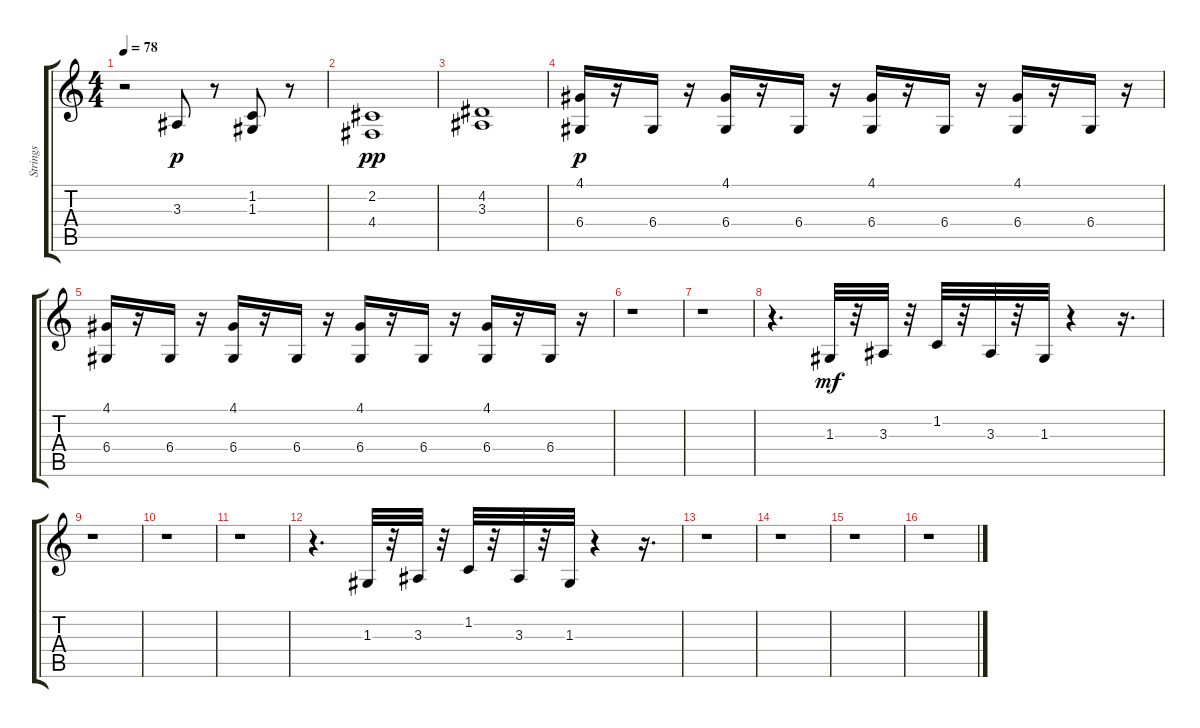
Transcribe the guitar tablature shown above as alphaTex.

\track ("Strings" "Strings") {instrument synthstrings2}
\staff {score tabs}
\tuning (E4 B3 G3 D3 A2 E2) {hide}
\ts (4 4)
\tempo 78
\clef g2
\ks c
r.2{dy pp} 3.3.8{dy p} r.8 (1.2 1.3).8 r.8 |
(2.2 4.4).1{dy pp} |
(4.2 3.3).1 |
(4.1 6.4).16{dy p} r.16 6.4.16 r.16 (4.1 6.4).16 r.16 6.4.16 r.16 (4.1 6.4).16 r.16 6.4.16 r.16 (4.1 6.4).16 r.16 6.4.16 r.16 |
(4.1 6.4).16 r.16 6.4.16 r.16 (4.1 6.4).16 r.16 6.4.16 r.16 (4.1 6.4).16 r.16 6.4.16 r.16 (4.1 6.4).16 r.16 6.4.16 r.16 |
r.1 |
r.1 |
r.4{d} 1.3.32{dy mf} r.32 3.3.32 r.32 1.2.32 r.32 3.3.32 r.32 1.3.32 r.4 r.16{d} |
r.1 |
r.1 |
r.1 |
r.4{d} 1.3.32 r.32 3.3.32 r.32 1.2.32 r.32 3.3.32 r.32 1.3.32 r.4 r.16{d} |
r.1 |
r.1 |
r.1 |
r.1
